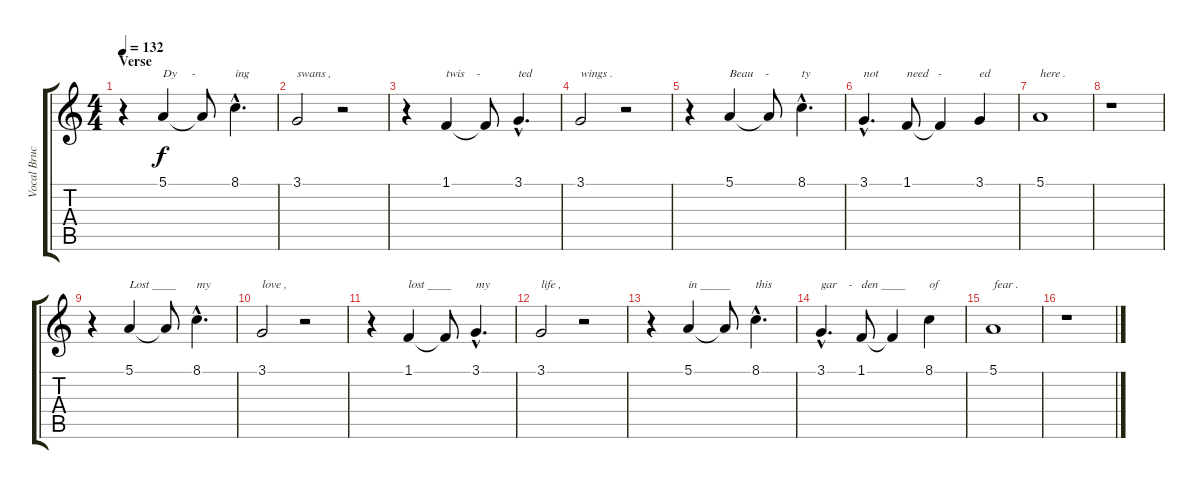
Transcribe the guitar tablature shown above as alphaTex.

\track ("Vocal Bruce Dickinson" "Vocal Bruc") {instrument violin}
\staff {score tabs}
\tuning (E4 B3 G3 D3 A2 E2) {hide}
\ts (4 4)
\section ("" "Verse")
\tempo 132
\clef g2
\ks c
r.4{dy f} 5.1.4{txt "Dy     -"} 5.1{t}.8 8.1{hac}.4{d txt "ing"} |
3.1.2{txt "swans ,"} r.2 |
r.4 1.1.4{txt "twis    -"} 1.1{t}.8 3.1{hac}.4{d txt "ted"} |
3.1.2{txt "wings ."} r.2 |
r.4 5.1.4{txt "Beau    -"} 5.1{t}.8 8.1{hac}.4{d txt "ty"} |
3.1{hac}.4{d txt "not"} 1.1.8{txt "need   -"} 1.1{t}.4 3.1.4{txt "ed"} |
5.1.1{txt "here ."} |
r.1 |
r.4 5.1.4{txt "Lost ____"} 5.1{t}.8 8.1{hac}.4{d txt "my"} |
3.1.2{txt "love ,"} r.2 |
r.4 1.1.4{txt "lost ____"} 1.1{t}.8 3.1{hac}.4{d txt "my"} |
3.1.2{txt "life ,"} r.2 |
r.4 5.1.4{txt "in _____"} 5.1{t}.8 8.1{hac}.4{d txt "this"} |
3.1{hac}.4{d txt "gar    -"} 1.1.8{txt "den ____"} 1.1{t}.4 8.1.4{txt "of"} |
5.1.1{txt "fear ."} |
r.1
